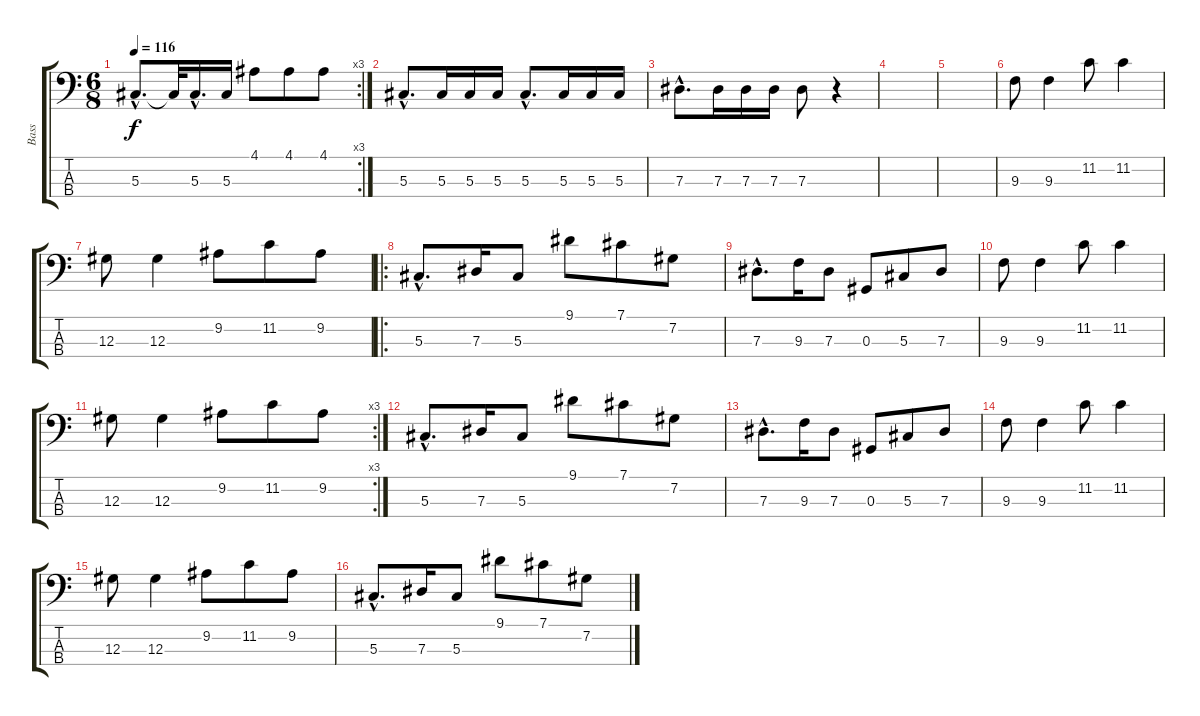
\track ("Bass" "Bass") {instrument electricbasspick}
\staff {score tabs}
\tuning (Gb2 Db2 Ab1 Db1) {hide}
\rc 3
\ts (6 8)
\tempo 116
\clef f4
\ks c
5.3{hac}.8{d dy f} 5.3{t}.32 5.3{hac}.16{d} 5.3.16 4.1.8 4.1.8 4.1.8 |
5.3{hac}.8{d} 5.3.16 5.3.16 5.3.16 5.3{hac}.8{d} 5.3.16 5.3.16 5.3.16 |
7.3{hac}.8{d} 7.3.16 7.3.16 7.3.16 7.3.8 r.4 |
|
|
9.3.8 9.3.4 11.2.8 11.2.4 |
12.3.8 12.3.4 9.2.8 11.2.8 9.2.8 |
\ro
5.3{hac}.8{d} 7.3.16 5.3.8 9.1.8 7.1.8 7.2.8 |
7.3{hac}.8{d} 9.3.16 7.3.8 0.3.8 5.3.8 7.3.8 |
9.3.8 9.3.4 11.2.8 11.2.4 |
\rc 3
12.3.8 12.3.4 9.2.8 11.2.8 9.2.8 |
5.3{hac}.8{d} 7.3.16 5.3.8 9.1.8 7.1.8 7.2.8 |
7.3{hac}.8{d} 9.3.16 7.3.8 0.3.8 5.3.8 7.3.8 |
9.3.8 9.3.4 11.2.8 11.2.4 |
12.3.8 12.3.4 9.2.8 11.2.8 9.2.8 |
5.3{hac}.8{d} 7.3.16 5.3.8 9.1.8 7.1.8 7.2.8
